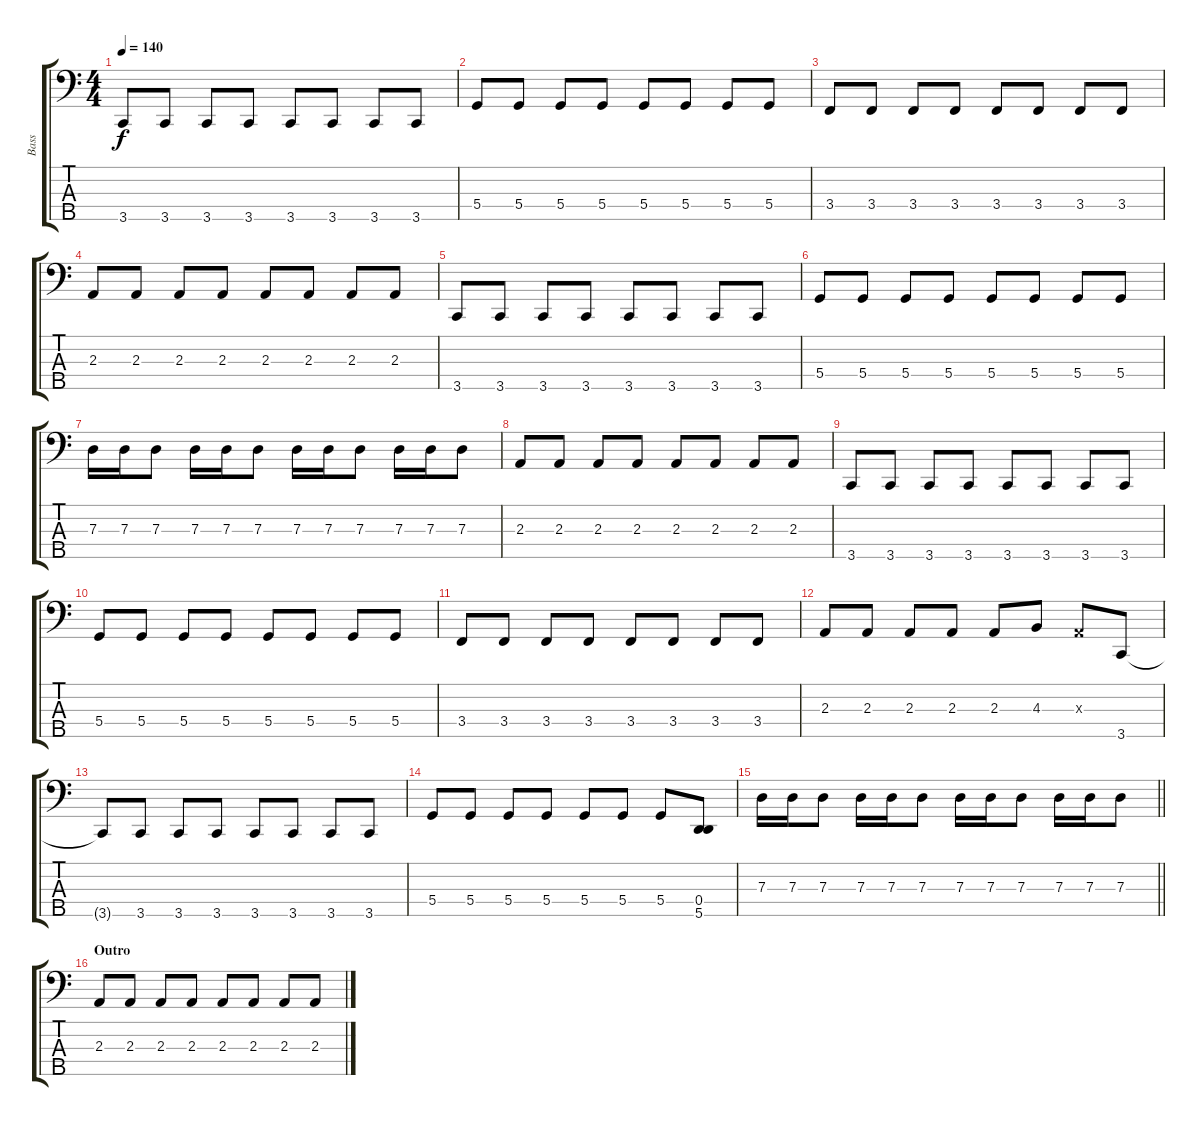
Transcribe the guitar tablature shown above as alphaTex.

\track ("Bass" "Bass") {instrument electricbasspick}
\staff {score tabs}
\tuning (F2 C2 G1 D1 A0) {hide}
\ts (4 4)
\tempo 140
\clef f4
\ks c
3.5.8{dy f} 3.5.8 3.5.8 3.5.8 3.5.8 3.5.8 3.5.8 3.5.8 |
5.4.8 5.4.8 5.4.8 5.4.8 5.4.8 5.4.8 5.4.8 5.4.8 |
3.4.8 3.4.8 3.4.8 3.4.8 3.4.8 3.4.8 3.4.8 3.4.8 |
2.3.8 2.3.8 2.3.8 2.3.8 2.3.8 2.3.8 2.3.8 2.3.8 |
3.5.8 3.5.8 3.5.8 3.5.8 3.5.8 3.5.8 3.5.8 3.5.8 |
5.4.8 5.4.8 5.4.8 5.4.8 5.4.8 5.4.8 5.4.8 5.4.8 |
7.3.16 7.3.16 7.3.8 7.3.16 7.3.16 7.3.8 7.3.16 7.3.16 7.3.8 7.3.16 7.3.16 7.3.8 |
2.3.8 2.3.8 2.3.8 2.3.8 2.3.8 2.3.8 2.3.8 2.3.8 |
3.5.8 3.5.8 3.5.8 3.5.8 3.5.8 3.5.8 3.5.8 3.5.8 |
5.4.8 5.4.8 5.4.8 5.4.8 5.4.8 5.4.8 5.4.8 5.4.8 |
3.4.8 3.4.8 3.4.8 3.4.8 3.4.8 3.4.8 3.4.8 3.4.8 |
2.3.8 2.3.8 2.3.8 2.3.8 2.3.8 4.3.8 2.3{x}.8 3.5.8 |
3.5{t}.8 3.5.8 3.5.8 3.5.8 3.5.8 3.5.8 3.5.8 3.5.8 |
5.4.8 5.4.8 5.4.8 5.4.8 5.4.8 5.4.8 5.4.8 (0.4 5.5).8 |
\barLineRight lightlight
7.3.16 7.3.16 7.3.8 7.3.16 7.3.16 7.3.8 7.3.16 7.3.16 7.3.8 7.3.16 7.3.16 7.3.8 |
\section ("" "Outro")
2.3.8 2.3.8 2.3.8 2.3.8 2.3.8 2.3.8 2.3.8 2.3.8
